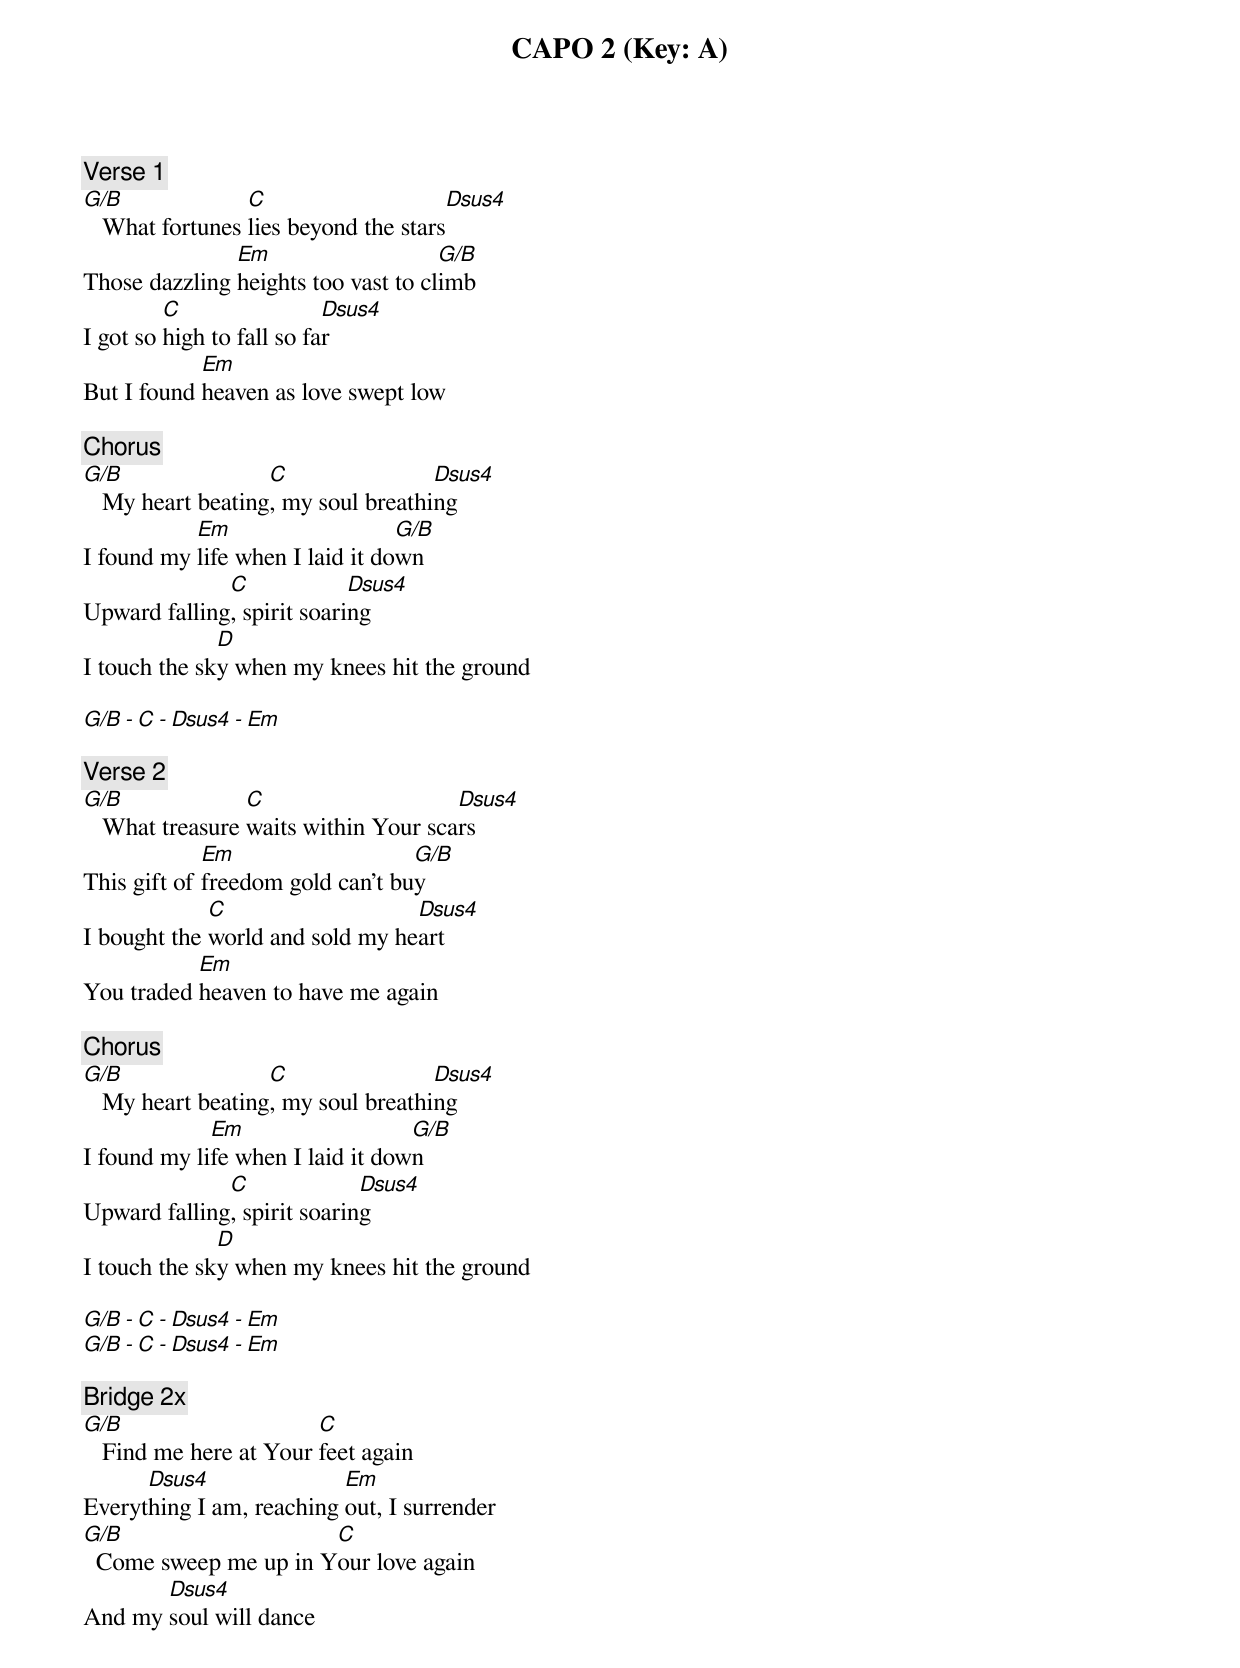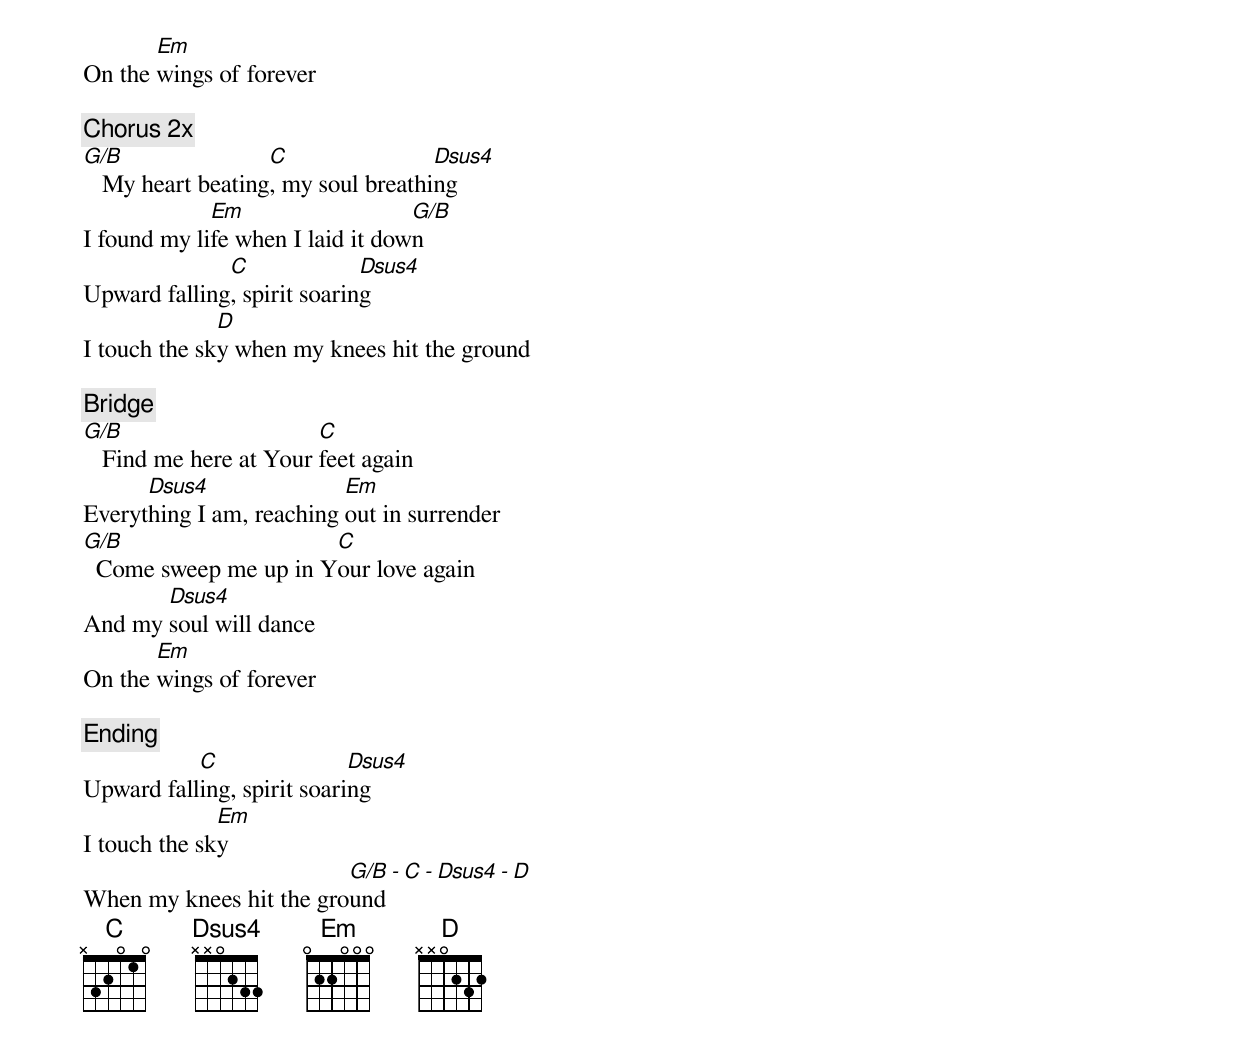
CAPO 2 (Key: A)

[Verse 1]
G/B              C                    Dsus4
   What fortunes lies beyond the stars
               Em                    G/B
Those dazzling heights too vast to climb
         C                 Dsus4
I got so high to fall so far
            Em
But I found heaven as love swept low

[Chorus]
G/B                C                Dsus4
   My heart beating, my soul breathing
           Em                    G/B
I found my life when I laid it down
              C             Dsus4
Upward falling, spirit soaring
              D
I touch the sky when my knees hit the ground

G/B - C - Dsus4 - Em

[Verse 2]
G/B              C                    Dsus4
   What treasure waits within Your scars
             Em                   G/B
This gift of freedom gold can't buy
             C                   Dsus4
I bought the world and sold my heart
           Em
You traded heaven to have me again

[Chorus]
G/B                C                Dsus4
   My heart beating, my soul breathing
             Em                   G/B
I found my life when I laid it down
              C              Dsus4
Upward falling, spirit soaring
              D
I touch the sky when my knees hit the ground

G/B - C - Dsus4 - Em
G/B - C - Dsus4 - Em

[Bridge 2x]
G/B                     C
   Find me here at Your feet again
      Dsus4               Em
Everything I am, reaching out, I surrender
G/B                    C
  Come sweep me up in Your love again
       Dsus4
And my soul will dance
       Em
On the wings of forever

[Chorus 2x]
G/B                C                Dsus4
   My heart beating, my soul breathing
             Em                   G/B
I found my life when I laid it down
              C              Dsus4
Upward falling, spirit soaring
              D
I touch the sky when my knees hit the ground

[Bridge]
G/B                     C
   Find me here at Your feet again
      Dsus4               Em
Everything I am, reaching out in surrender
G/B                    C
  Come sweep me up in Your love again
       Dsus4
And my soul will dance
       Em
On the wings of forever

[Ending]
           C                Dsus4
Upward falling, spirit soaring
              Em
I touch the sky
                         G/B - C - Dsus4 - D
When my knees hit the ground
